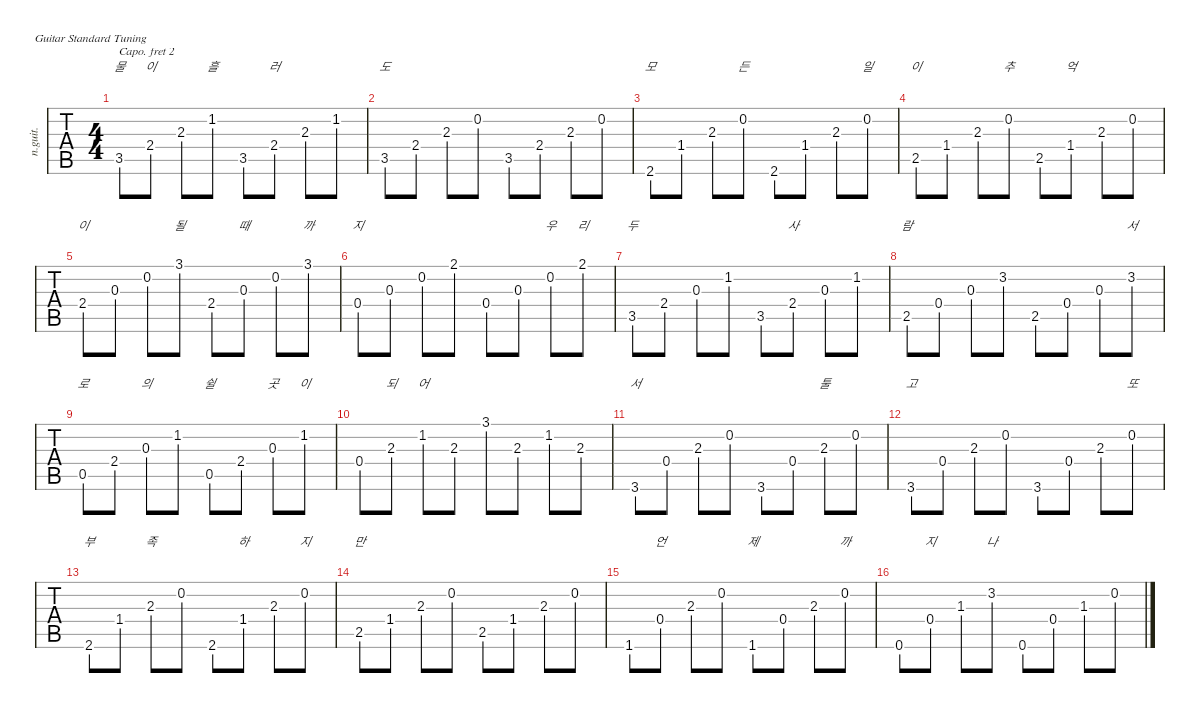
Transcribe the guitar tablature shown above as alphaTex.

\defaultSystemsLayout 4
\hideDynamics
\bracketExtendMode nobrackets
\track ("트랙 1" "n.guit.") {instrument acousticguitarnylon}
\staff {tabs}
\capo 2
\tuning (E4 B3 G3 D3 A2 E2)
\ts (4 4)
\tempo (142 hide)
\clef g2
\ks c
3.5.8{lyrics (0 "물") lyrics (1 "") lyrics (2 "") lyrics (3 "") lyrics (4 "") dy f beam Up} 2.4{acc #}.8{lyrics (0 "이") lyrics (1 "") lyrics (2 "") lyrics (3 "") lyrics (4 "") beam Up} 2.3.8{lyrics (0 " ") lyrics (1 "") lyrics (2 "") lyrics (3 "") lyrics (4 "") beam Down} 1.2.8{lyrics (0 "흘") lyrics (1 "") lyrics (2 "") lyrics (3 "") lyrics (4 "") beam Down} 3.5.8{lyrics (0 " ") lyrics (1 "") lyrics (2 "") lyrics (3 "") lyrics (4 "") beam Up} 2.4{acc #}.8{lyrics (0 "러") lyrics (1 "") lyrics (2 "") lyrics (3 "") lyrics (4 "") beam Up} 2.3.8{lyrics (0 " ") lyrics (1 "") lyrics (2 "") lyrics (3 "") lyrics (4 "") beam Down} 1.2.8{lyrics (0 " ") lyrics (1 "") lyrics (2 "") lyrics (3 "") lyrics (4 "") beam Down} |
3.5.8{lyrics (0 "도") lyrics (1 "") lyrics (2 "") lyrics (3 "") lyrics (4 "") beam Up} 2.4{acc #}.8{lyrics (0 " ") lyrics (1 "") lyrics (2 "") lyrics (3 "") lyrics (4 "") beam Up} 2.3.8{lyrics (0 " ") lyrics (1 "") lyrics (2 "") lyrics (3 "") lyrics (4 "") beam Down} 0.2{acc #}.8{lyrics (0 " ") lyrics (1 "") lyrics (2 "") lyrics (3 "") lyrics (4 "") beam Down} 3.5.8{lyrics (0 " ") lyrics (1 "") lyrics (2 "") lyrics (3 "") lyrics (4 "") beam Up} 2.4{acc #}.8{lyrics (0 " ") lyrics (1 "") lyrics (2 "") lyrics (3 "") lyrics (4 "") beam Up} 2.3.8{lyrics (0 " ") lyrics (1 "") lyrics (2 "") lyrics (3 "") lyrics (4 "") beam Down} 0.2{acc #}.8{lyrics (0 " ") lyrics (1 "") lyrics (2 "") lyrics (3 "") lyrics (4 "") beam Down} |
2.6{acc #}.8{lyrics (0 "모") lyrics (1 "") lyrics (2 "") lyrics (3 "") lyrics (4 "") beam Up} 1.4.8{lyrics (0 " ") lyrics (1 "") lyrics (2 "") lyrics (3 "") lyrics (4 "") beam Up} 2.3.8{lyrics (0 " ") lyrics (1 "") lyrics (2 "") lyrics (3 "") lyrics (4 "") beam Down} 0.2{acc #}.8{lyrics (0 "든") lyrics (1 "") lyrics (2 "") lyrics (3 "") lyrics (4 "") beam Down} 2.6{acc #}.8{lyrics (0 " ") lyrics (1 "") lyrics (2 "") lyrics (3 "") lyrics (4 "") beam Up} 1.4.8{lyrics (0 " ") lyrics (1 "") lyrics (2 "") lyrics (3 "") lyrics (4 "") beam Up} 2.3.8{lyrics (0 " ") lyrics (1 "") lyrics (2 "") lyrics (3 "") lyrics (4 "") beam Down} 0.2{acc #}.8{lyrics (0 "일") lyrics (1 "") lyrics (2 "") lyrics (3 "") lyrics (4 "") beam Down} |
2.5{acc #}.8{lyrics (0 "이") lyrics (1 "") lyrics (2 "") lyrics (3 "") lyrics (4 "") beam Up} 1.4.8{lyrics (0 " ") lyrics (1 "") lyrics (2 "") lyrics (3 "") lyrics (4 "") beam Up} 2.3.8{lyrics (0 " ") lyrics (1 "") lyrics (2 "") lyrics (3 "") lyrics (4 "") beam Down} 0.2{acc #}.8{lyrics (0 "추") lyrics (1 "") lyrics (2 "") lyrics (3 "") lyrics (4 "") beam Down} 2.5{acc #}.8{lyrics (0 " ") lyrics (1 "") lyrics (2 "") lyrics (3 "") lyrics (4 "") beam Up} 1.4.8{lyrics (0 "억") lyrics (1 "") lyrics (2 "") lyrics (3 "") lyrics (4 "") beam Up} 2.3.8{lyrics (0 " ") lyrics (1 "") lyrics (2 "") lyrics (3 "") lyrics (4 "") beam Down} 0.2{acc #}.8{lyrics (0 " ") lyrics (1 "") lyrics (2 "") lyrics (3 "") lyrics (4 "") beam Down} |
2.4{acc #}.8{lyrics (0 "이") lyrics (1 "") lyrics (2 "") lyrics (3 "") lyrics (4 "") beam Up} 0.3.8{lyrics (0 " ") lyrics (1 "") lyrics (2 "") lyrics (3 "") lyrics (4 "") beam Up} 0.2{acc #}.8{lyrics (0 " ") lyrics (1 "") lyrics (2 "") lyrics (3 "") lyrics (4 "") beam Down} 3.1.8{lyrics (0 "될") lyrics (1 "") lyrics (2 "") lyrics (3 "") lyrics (4 "") beam Down} 2.4{acc #}.8{lyrics (0 " ") lyrics (1 "") lyrics (2 "") lyrics (3 "") lyrics (4 "") beam Up} 0.3.8{lyrics (0 "때") lyrics (1 "") lyrics (2 "") lyrics (3 "") lyrics (4 "") beam Up} 0.2{acc #}.8{lyrics (0 " ") lyrics (1 "") lyrics (2 "") lyrics (3 "") lyrics (4 "") beam Down} 3.1.8{lyrics (0 "까") lyrics (1 "") lyrics (2 "") lyrics (3 "") lyrics (4 "") beam Down} |
0.4.8{lyrics (0 "지") lyrics (1 "") lyrics (2 "") lyrics (3 "") lyrics (4 "") beam Up} 0.3.8{lyrics (0 " ") lyrics (1 "") lyrics (2 "") lyrics (3 "") lyrics (4 "") beam Up} 0.2{acc #}.8{lyrics (0 " ") lyrics (1 "") lyrics (2 "") lyrics (3 "") lyrics (4 "") beam Down} 2.1{acc #}.8{lyrics (0 " ") lyrics (1 "") lyrics (2 "") lyrics (3 "") lyrics (4 "") beam Down} 0.4.8{lyrics (0 " ") lyrics (1 "") lyrics (2 "") lyrics (3 "") lyrics (4 "") beam Up} 0.3.8{lyrics (0 " ") lyrics (1 "") lyrics (2 "") lyrics (3 "") lyrics (4 "") beam Up} 0.2{acc #}.8{lyrics (0 "우") lyrics (1 "") lyrics (2 "") lyrics (3 "") lyrics (4 "") beam Down} 2.1{acc #}.8{lyrics (0 "리") lyrics (1 "") lyrics (2 "") lyrics (3 "") lyrics (4 "") beam Down} |
3.5.8{lyrics (0 "두") lyrics (1 "") lyrics (2 "") lyrics (3 "") lyrics (4 "") beam Up} 2.4{acc #}.8{lyrics (0 " ") lyrics (1 "") lyrics (2 "") lyrics (3 "") lyrics (4 "") beam Up} 0.3.8{lyrics (0 " ") lyrics (1 "") lyrics (2 "") lyrics (3 "") lyrics (4 "") beam Down} 1.2.8{lyrics (0 " ") lyrics (1 "") lyrics (2 "") lyrics (3 "") lyrics (4 "") beam Down} 3.5.8{lyrics (0 " ") lyrics (1 "") lyrics (2 "") lyrics (3 "") lyrics (4 "") beam Up} 2.4{acc #}.8{lyrics (0 "사") lyrics (1 "") lyrics (2 "") lyrics (3 "") lyrics (4 "") beam Up} 0.3.8{lyrics (0 " ") lyrics (1 "") lyrics (2 "") lyrics (3 "") lyrics (4 "") beam Down} 1.2.8{lyrics (0 " ") lyrics (1 "") lyrics (2 "") lyrics (3 "") lyrics (4 "") beam Down} |
2.5{acc #}.8{lyrics (0 "람") lyrics (1 "") lyrics (2 "") lyrics (3 "") lyrics (4 "") beam Up} 0.4.8{lyrics (0 " ") lyrics (1 "") lyrics (2 "") lyrics (3 "") lyrics (4 "") beam Up} 0.3.8{lyrics (0 " ") lyrics (1 "") lyrics (2 "") lyrics (3 "") lyrics (4 "") beam Down} 3.2.8{lyrics (0 " ") lyrics (1 "") lyrics (2 "") lyrics (3 "") lyrics (4 "") beam Down} 2.5{acc #}.8{lyrics (0 " ") lyrics (1 "") lyrics (2 "") lyrics (3 "") lyrics (4 "") beam Up} 0.4.8{lyrics (0 " ") lyrics (1 "") lyrics (2 "") lyrics (3 "") lyrics (4 "") beam Up} 0.3.8{lyrics (0 " ") lyrics (1 "") lyrics (2 "") lyrics (3 "") lyrics (4 "") beam Down} 3.2.8{lyrics (0 "서") lyrics (1 "") lyrics (2 "") lyrics (3 "") lyrics (4 "") beam Down} |
0.5.8{lyrics (0 "로") lyrics (1 "") lyrics (2 "") lyrics (3 "") lyrics (4 "") beam Up} 2.4{acc #}.8{lyrics (0 " ") lyrics (1 "") lyrics (2 "") lyrics (3 "") lyrics (4 "") beam Up} 0.3.8{lyrics (0 "의") lyrics (1 "") lyrics (2 "") lyrics (3 "") lyrics (4 "") beam Down} 1.2.8{lyrics (0 " ") lyrics (1 "") lyrics (2 "") lyrics (3 "") lyrics (4 "") beam Down} 0.5.8{lyrics (0 "쉴") lyrics (1 "") lyrics (2 "") lyrics (3 "") lyrics (4 "") beam Up} 2.4{acc #}.8{lyrics (0 " ") lyrics (1 "") lyrics (2 "") lyrics (3 "") lyrics (4 "") beam Up} 0.3.8{lyrics (0 "곳") lyrics (1 "") lyrics (2 "") lyrics (3 "") lyrics (4 "") beam Down} 1.2.8{lyrics (0 "이") lyrics (1 "") lyrics (2 "") lyrics (3 "") lyrics (4 "") beam Down} |
0.4.8{lyrics (0 " ") lyrics (1 "") lyrics (2 "") lyrics (3 "") lyrics (4 "") beam Up} 2.3.8{lyrics (0 "되") lyrics (1 "") lyrics (2 "") lyrics (3 "") lyrics (4 "") beam Up} 1.2.8{lyrics (0 "어") lyrics (1 "") lyrics (2 "") lyrics (3 "") lyrics (4 "") beam Down} 2.3.8{beam Down} 3.1.8{lyrics (0 " ") lyrics (1 "") lyrics (2 "") lyrics (3 "") lyrics (4 "") beam Down} 2.3.8{lyrics (0 " ") lyrics (1 "") lyrics (2 "") lyrics (3 "") lyrics (4 "") beam Down} 1.2.8{lyrics (0 " ") lyrics (1 "") lyrics (2 "") lyrics (3 "") lyrics (4 "") beam Down} 2.3.8{beam Down} |
3.6.8{lyrics (0 "서") lyrics (1 "") lyrics (2 "") lyrics (3 "") lyrics (4 "") beam Up} 0.4.8{lyrics (0 " ") lyrics (1 "") lyrics (2 "") lyrics (3 "") lyrics (4 "") beam Up} 2.3.8{lyrics (0 " ") lyrics (1 "") lyrics (2 "") lyrics (3 "") lyrics (4 "") beam Down} 0.2{acc #}.8{lyrics (0 " ") lyrics (1 "") lyrics (2 "") lyrics (3 "") lyrics (4 "") beam Down} 3.6.8{lyrics (0 " ") lyrics (1 "") lyrics (2 "") lyrics (3 "") lyrics (4 "") beam Up} 0.4.8{lyrics (0 " ") lyrics (1 "") lyrics (2 "") lyrics (3 "") lyrics (4 "") beam Up} 2.3.8{lyrics (0 "툴") lyrics (1 "") lyrics (2 "") lyrics (3 "") lyrics (4 "") beam Down} 0.2{acc #}.8{lyrics (0 " ") lyrics (1 "") lyrics (2 "") lyrics (3 "") lyrics (4 "") beam Down} |
3.6.8{lyrics (0 "고") lyrics (1 "") lyrics (2 "") lyrics (3 "") lyrics (4 "") beam Up} 0.4.8{lyrics (0 " ") lyrics (1 "") lyrics (2 "") lyrics (3 "") lyrics (4 "") beam Up} 2.3.8{lyrics (0 " ") lyrics (1 "") lyrics (2 "") lyrics (3 "") lyrics (4 "") beam Down} 0.2{acc #}.8{lyrics (0 " ") lyrics (1 "") lyrics (2 "") lyrics (3 "") lyrics (4 "") beam Down} 3.6.8{lyrics (0 " ") lyrics (1 "") lyrics (2 "") lyrics (3 "") lyrics (4 "") beam Up} 0.4.8{lyrics (0 " ") lyrics (1 "") lyrics (2 "") lyrics (3 "") lyrics (4 "") beam Up} 2.3.8{lyrics (0 " ") lyrics (1 "") lyrics (2 "") lyrics (3 "") lyrics (4 "") beam Down} 0.2{acc #}.8{lyrics (0 "또") lyrics (1 "") lyrics (2 "") lyrics (3 "") lyrics (4 "") beam Down} |
2.6{acc #}.8{lyrics (0 "부") lyrics (1 "") lyrics (2 "") lyrics (3 "") lyrics (4 "") beam Up} 1.4.8{lyrics (0 " ") lyrics (1 "") lyrics (2 "") lyrics (3 "") lyrics (4 "") beam Up} 2.3.8{lyrics (0 "족") lyrics (1 "") lyrics (2 "") lyrics (3 "") lyrics (4 "") beam Down} 0.2{acc #}.8{lyrics (0 " ") lyrics (1 "") lyrics (2 "") lyrics (3 "") lyrics (4 "") beam Down} 2.6{acc #}.8{lyrics (0 " ") lyrics (1 "") lyrics (2 "") lyrics (3 "") lyrics (4 "") beam Up} 1.4.8{lyrics (0 "하") lyrics (1 "") lyrics (2 "") lyrics (3 "") lyrics (4 "") beam Up} 2.3.8{lyrics (0 " ") lyrics (1 "") lyrics (2 "") lyrics (3 "") lyrics (4 "") beam Down} 0.2{acc #}.8{lyrics (0 "지") lyrics (1 "") lyrics (2 "") lyrics (3 "") lyrics (4 "") beam Down} |
2.5{acc #}.8{lyrics (0 "만") lyrics (1 "") lyrics (2 "") lyrics (3 "") lyrics (4 "") beam Up} 1.4.8{beam Up} 2.3.8{lyrics (0 " ") lyrics (1 "") lyrics (2 "") lyrics (3 "") lyrics (4 "") beam Down} 0.2{acc #}.8{lyrics (0 " ") lyrics (1 "") lyrics (2 "") lyrics (3 "") lyrics (4 "") beam Down} 2.5{acc #}.8{lyrics (0 " ") lyrics (1 "") lyrics (2 "") lyrics (3 "") lyrics (4 "") beam Up} 1.4.8{lyrics (0 " ") lyrics (1 "") lyrics (2 "") lyrics (3 "") lyrics (4 "") beam Up} 2.3.8{lyrics (0 " ") lyrics (1 "") lyrics (2 "") lyrics (3 "") lyrics (4 "") beam Down} 0.2{acc #}.8{lyrics (0 " ") lyrics (1 "") lyrics (2 "") lyrics (3 "") lyrics (4 "") beam Down} |
1.6.8{lyrics (0 " ") lyrics (1 "") lyrics (2 "") lyrics (3 "") lyrics (4 "") beam Up} 0.4.8{lyrics (0 "언") lyrics (1 "") lyrics (2 "") lyrics (3 "") lyrics (4 "") beam Up} 2.3.8{lyrics (0 " ") lyrics (1 "") lyrics (2 "") lyrics (3 "") lyrics (4 "") beam Down} 0.2{acc #}.8{lyrics (0 " ") lyrics (1 "") lyrics (2 "") lyrics (3 "") lyrics (4 "") beam Down} 1.6.8{lyrics (0 "제") lyrics (1 "") lyrics (2 "") lyrics (3 "") lyrics (4 "") beam Up} 0.4.8{lyrics (0 " ") lyrics (1 "") lyrics (2 "") lyrics (3 "") lyrics (4 "") beam Up} 2.3.8{lyrics (0 " ") lyrics (1 "") lyrics (2 "") lyrics (3 "") lyrics (4 "") beam Down} 0.2{acc #}.8{lyrics (0 "까") lyrics (1 "") lyrics (2 "") lyrics (3 "") lyrics (4 "") beam Down} |
0.6{acc #}.8{lyrics (0 " ") lyrics (1 "") lyrics (2 "") lyrics (3 "") lyrics (4 "") beam Up} 0.4.8{lyrics (0 "지") lyrics (1 "") lyrics (2 "") lyrics (3 "") lyrics (4 "") beam Up} 1.3{acc #}.8{lyrics (0 " ") lyrics (1 "") lyrics (2 "") lyrics (3 "") lyrics (4 "") beam Down} 3.2.8{lyrics (0 "나") lyrics (1 "") lyrics (2 "") lyrics (3 "") lyrics (4 "") beam Down} 0.6{acc #}.8{lyrics (0 " ") lyrics (1 "") lyrics (2 "") lyrics (3 "") lyrics (4 "") beam Up} 0.4.8{lyrics (0 " ") lyrics (1 "") lyrics (2 "") lyrics (3 "") lyrics (4 "") beam Up} 1.3{acc #}.8{lyrics (0 " ") lyrics (1 "") lyrics (2 "") lyrics (3 "") lyrics (4 "") beam Down} 0.2{acc #}.8{lyrics (0 " ") lyrics (1 "") lyrics (2 "") lyrics (3 "") lyrics (4 "") beam Down}
